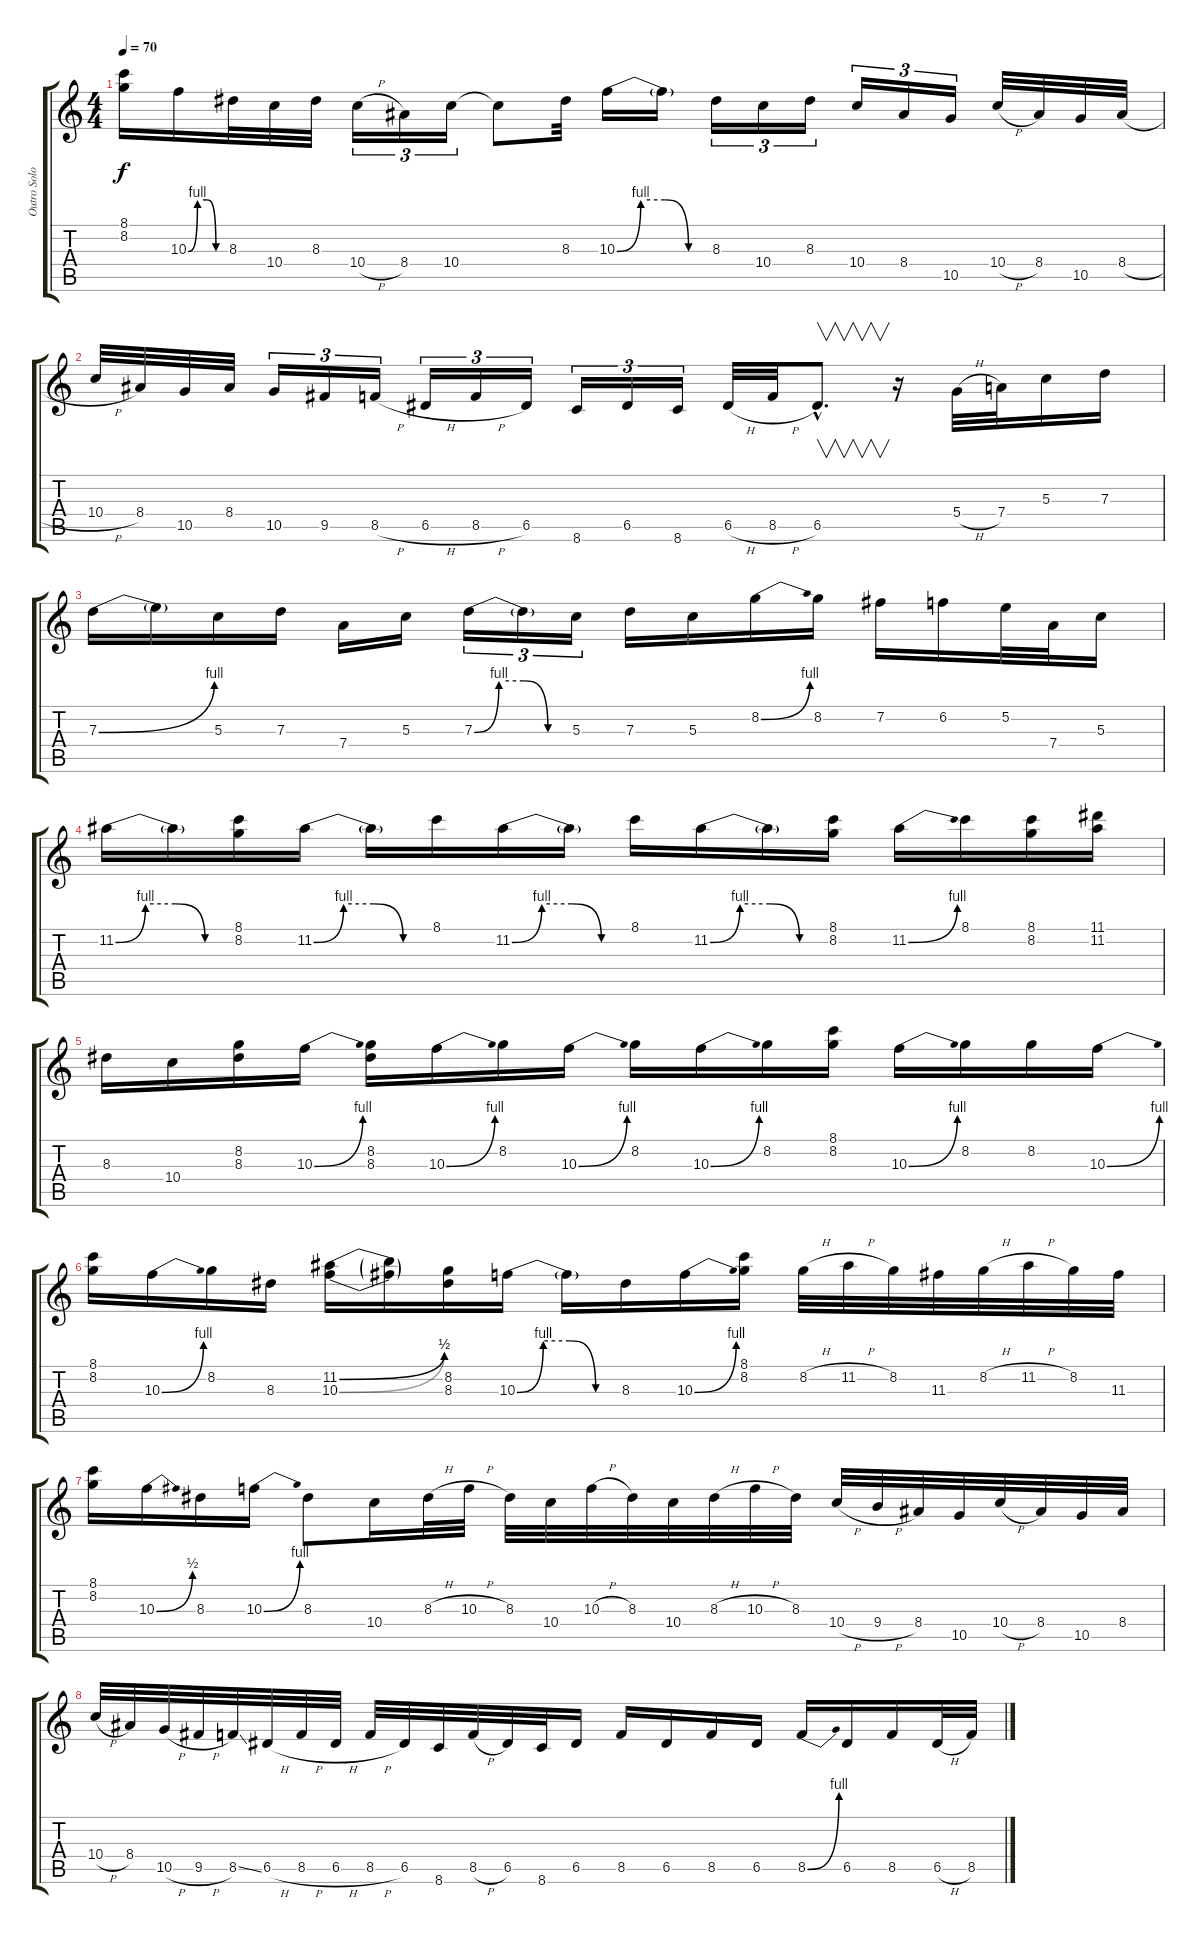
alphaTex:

\track ("Outro Solo" "Outro Solo") {instrument overdrivenguitar}
\staff {score tabs}
\tuning (E4 B3 G3 D3 A2 E2) {hide}
\ts (4 4)
\tempo 70
\clef g2
\ks c
(8.1 8.2).16{dy f} 10.3{be (custom 0 0 15 4 30 4 45 0 60 0)}.16 8.3.32 10.4.32 8.3.32 10.4{h}.16{tu (3 2)} 8.4.16{tu (3 2)} 10.4.16{tu (3 2)} 10.4{t}.8 8.3.32 10.3{be (custom 0 0 15 4 30 4 45 0 60 0)}.16 10.3{t}.16 8.3.16{tu (3 2)} 10.4.16{tu (3 2)} 8.3.16{tu (3 2)} 10.4.16{tu (3 2)} 8.4.16{tu (3 2)} 10.5.16{tu (3 2)} 10.4{h}.32 8.4.32 10.5.32 8.4{h}.32 |
10.4{h}.32 8.4.32 10.5.32 8.4.32 10.5.16{tu (3 2)} 9.5.16{tu (3 2)} 8.5{h}.16{tu (3 2)} 6.5{h}.16{tu (3 2)} 8.5{h}.16{tu (3 2)} 6.5.16{tu (3 2)} 8.6.16{tu (3 2)} 6.5.16{tu (3 2)} 8.6.16{tu (3 2)} 6.5{h}.32 8.5{h}.32 6.5{hac}.8{v d} r.16 5.4{h}.32 7.4.32 5.3.16 7.3.16 |
7.3{be (bend 0 0 60 4)}.16 7.3{t}.16 5.3.16 7.3.16 7.4.16 5.3.16 7.3{be (custom 0 0 15 4 30 4 45 0 60 0)}.16{tu (3 2)} 7.3{t}.16{tu (3 2)} 5.3.16{tu (3 2)} 7.3.16 5.3.16 8.2{be (bend 0 0 60 4)}.16 8.2.16 7.2.16 6.2.16 5.2.32 7.4.32 5.3.16 |
11.2{be (custom 0 0 15 4 30 4 45 0 60 0)}.16 11.2{t}.16 (8.1 8.2).16 11.2{be (custom 0 0 15 4 30 4 45 0 60 0)}.16 11.2{t}.16 8.1.16 11.2{be (custom 0 0 15 4 30 4 45 0 60 0)}.16 11.2{t}.16 8.1.16 11.2{be (custom 0 0 15 4 30 4 45 0 60 0)}.16 11.2{t}.16 (8.1 8.2).16 11.2{be (bend 0 0 60 4)}.16 8.1.16 (8.1 8.2).16 (11.1 11.2).16 |
8.3.16 10.4.16 (8.2 8.3).16 10.3{be (bend 0 0 60 4)}.16 (8.2 8.3).16 10.3{be (bend 0 0 60 4)}.16 8.2.16 10.3{be (bend 0 0 60 4)}.16 8.2.16 10.3{be (bend 0 0 60 4)}.16 8.2.16 (8.1 8.2).16 10.3{be (bend 0 0 60 4)}.16 8.2.16 8.2.16 10.3{be (bend 0 0 60 4)}.16 |
(8.1 8.2).16 10.3{be (bend 0 0 60 4)}.16 8.2.16 8.3.16 (11.2{be (bend 0 0 60 2)} 10.3{be (bend 0 0 60 2)}).16 (11.2{t} 10.3{t}).16 (8.2 8.3).16 10.3{be (custom 0 0 15 4 30 4 45 0 60 0)}.16 10.3{t}.16 8.3.16 10.3{be (bend 0 0 60 4)}.16 (8.1 8.2).16 8.2{h}.32 11.2{h}.32 8.2.32 11.3.32 8.2{h}.32 11.2{h}.32 8.2.32 11.3.32 |
(8.1 8.2).16 10.3{be (bend 0 0 60 2)}.16 8.3.16 10.3{be (bend 0 0 60 4)}.16 8.3.8 10.4.16 8.3{h}.32 10.3{h}.32 8.3.32 10.4.32 10.3{h}.32 8.3.32 10.4.32 8.3{h}.32 10.3{h}.32 8.3.32 10.4{h}.32 9.4{h}.32 8.4.32 10.5.32 10.4{h}.32 8.4.32 10.5.32 8.4.32 |
10.4{h}.32 8.4.32 10.5{h}.32 9.5{h}.32 8.5{ss}.32 6.5{h}.32 8.5{h}.32 6.5{h}.32 8.5{h}.32 6.5.32 8.6.32 8.5{h}.32 6.5.32 8.6.32 6.5.16 8.5.16 6.5.16 8.5.16 6.5.16 8.5{be (bend 0 0 60 4)}.16 6.5.16 8.5.16 6.5{h}.32 8.5{h}.32
